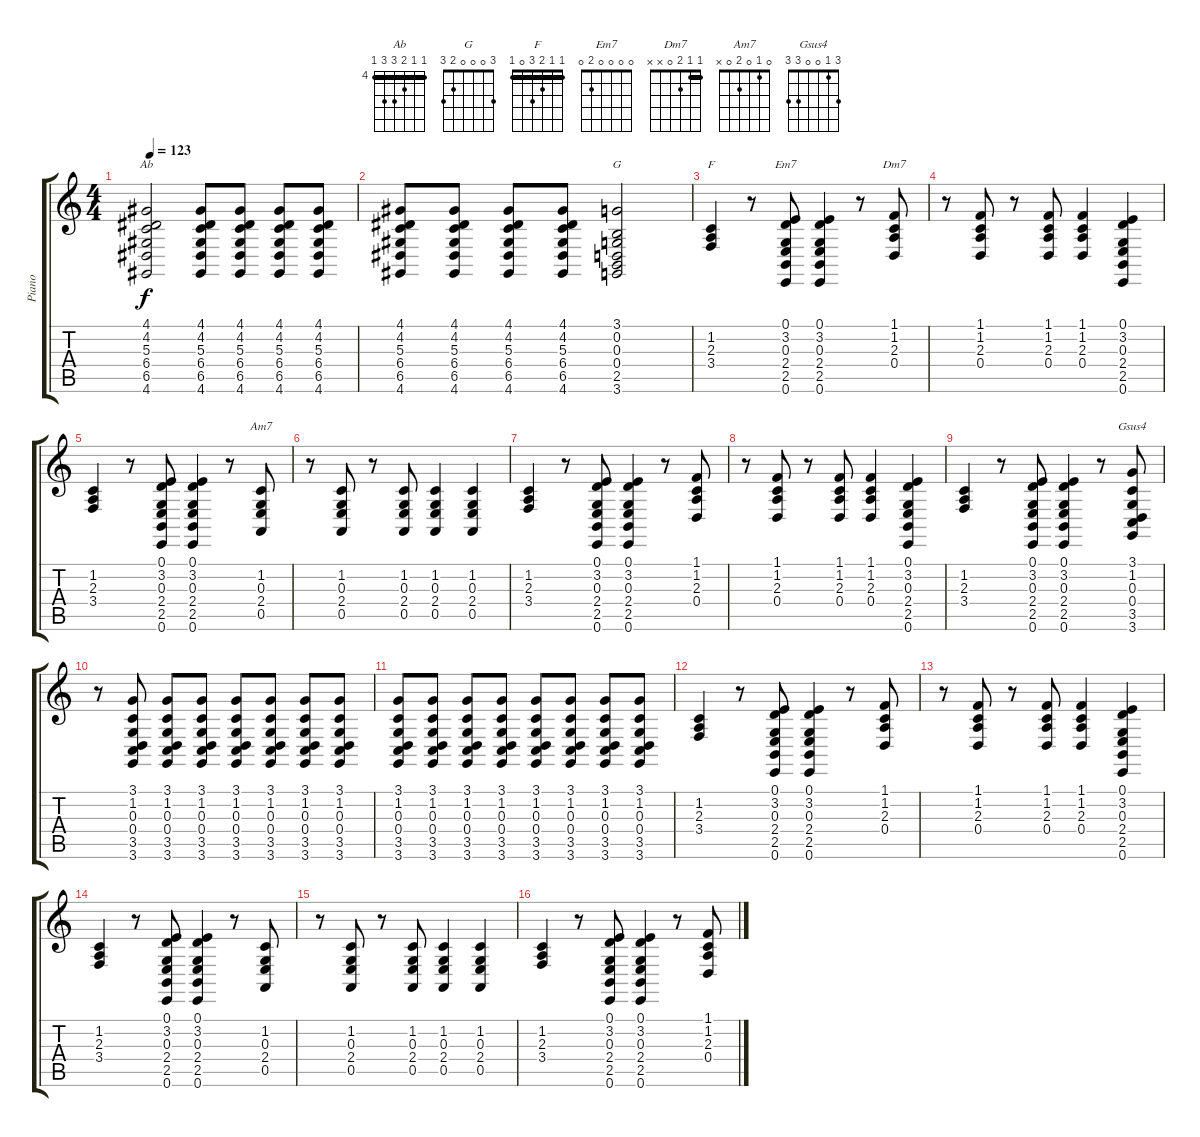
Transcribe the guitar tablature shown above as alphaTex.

\track ("Piano" "Piano") {instrument brightacousticpiano}
\staff {score tabs}
\tuning (E4 B3 G3 D3 A2 E2) {hide}
\chord ("Ab" 4 4 5 6 6 4) {firstfret 4 barre 4}
\chord ("G" 3 0 0 0 2 3)
\chord ("F" 1 1 2 3 0 1) {barre 1}
\chord ("Em7" 0 0 0 0 2 0)
\chord ("Dm7" 1 1 2 0 x x) {barre 1}
\chord ("Am7" 0 1 0 2 0 x)
\chord ("Gsus4" 3 1 0 0 3 3)
\ts (4 4)
\tempo 123
\clef g2
\ks c
(4.1 4.2 5.3 6.4 6.5 4.6).2{ch "Ab" dy f} (4.1 4.2 5.3 6.4 6.5 4.6).8 (4.1 4.2 5.3 6.4 6.5 4.6).8 (4.1 4.2 5.3 6.4 6.5 4.6).8 (4.1 4.2 5.3 6.4 6.5 4.6).8 |
(4.1 4.2 5.3 6.4 6.5 4.6).8 (4.1 4.2 5.3 6.4 6.5 4.6).8 (4.1 4.2 5.3 6.4 6.5 4.6).8 (4.1 4.2 5.3 6.4 6.5 4.6).8 (3.1 0.2 0.3 0.4 2.5 3.6).2{ch "G"} |
(1.2 2.3 3.4).4{ch "F"} r.8 (0.1 3.2 0.3 2.4 2.5 0.6).8{ch "Em7"} (0.1 3.2 0.3 2.4 2.5 0.6).4 r.8 (1.1 1.2 2.3 0.4).8{ch "Dm7"} |
r.8 (1.1 1.2 2.3 0.4).8 r.8 (1.1 1.2 2.3 0.4).8 (1.1 1.2 2.3 0.4).4 (0.1 3.2 0.3 2.4 2.5 0.6).4 |
(1.2 2.3 3.4).4 r.8 (0.1 3.2 0.3 2.4 2.5 0.6).8 (0.1 3.2 0.3 2.4 2.5 0.6).4 r.8 (1.2 0.3 2.4 0.5).8{ch "Am7"} |
r.8 (1.2 0.3 2.4 0.5).8 r.8 (1.2 0.3 2.4 0.5).8 (1.2 0.3 2.4 0.5).4 (1.2 0.3 2.4 0.5).4 |
(1.2 2.3 3.4).4 r.8 (0.1 3.2 0.3 2.4 2.5 0.6).8 (0.1 3.2 0.3 2.4 2.5 0.6).4 r.8 (1.1 1.2 2.3 0.4).8 |
r.8 (1.1 1.2 2.3 0.4).8 r.8 (1.1 1.2 2.3 0.4).8 (1.1 1.2 2.3 0.4).4 (0.1 3.2 0.3 2.4 2.5 0.6).4 |
(1.2 2.3 3.4).4 r.8 (0.1 3.2 0.3 2.4 2.5 0.6).8 (0.1 3.2 0.3 2.4 2.5 0.6).4 r.8 (3.1 1.2 0.3 0.4 3.5 3.6).8{ch "Gsus4"} |
r.8 (3.1 1.2 0.3 0.4 3.5 3.6).8 (3.1 1.2 0.3 0.4 3.5 3.6).8 (3.1 1.2 0.3 0.4 3.5 3.6).8 (3.1 1.2 0.3 0.4 3.5 3.6).8 (3.1 1.2 0.3 0.4 3.5 3.6).8 (3.1 1.2 0.3 0.4 3.5 3.6).8 (3.1 1.2 0.3 0.4 3.5 3.6).8 |
(3.1 1.2 0.3 0.4 3.5 3.6).8 (3.1 1.2 0.3 0.4 3.5 3.6).8 (3.1 1.2 0.3 0.4 3.5 3.6).8 (3.1 1.2 0.3 0.4 3.5 3.6).8 (3.1 1.2 0.3 0.4 3.5 3.6).8 (3.1 1.2 0.3 0.4 3.5 3.6).8 (3.1 1.2 0.3 0.4 3.5 3.6).8 (3.1 1.2 0.3 0.4 3.5 3.6).8 |
(1.2 2.3 3.4).4 r.8 (0.1 3.2 0.3 2.4 2.5 0.6).8 (0.1 3.2 0.3 2.4 2.5 0.6).4 r.8 (1.1 1.2 2.3 0.4).8 |
r.8 (1.1 1.2 2.3 0.4).8 r.8 (1.1 1.2 2.3 0.4).8 (1.1 1.2 2.3 0.4).4 (0.1 3.2 0.3 2.4 2.5 0.6).4 |
(1.2 2.3 3.4).4 r.8 (0.1 3.2 0.3 2.4 2.5 0.6).8 (0.1 3.2 0.3 2.4 2.5 0.6).4 r.8 (1.2 0.3 2.4 0.5).8 |
r.8 (1.2 0.3 2.4 0.5).8 r.8 (1.2 0.3 2.4 0.5).8 (1.2 0.3 2.4 0.5).4 (1.2 0.3 2.4 0.5).4 |
(1.2 2.3 3.4).4 r.8 (0.1 3.2 0.3 2.4 2.5 0.6).8 (0.1 3.2 0.3 2.4 2.5 0.6).4 r.8 (1.1 1.2 2.3 0.4).8
